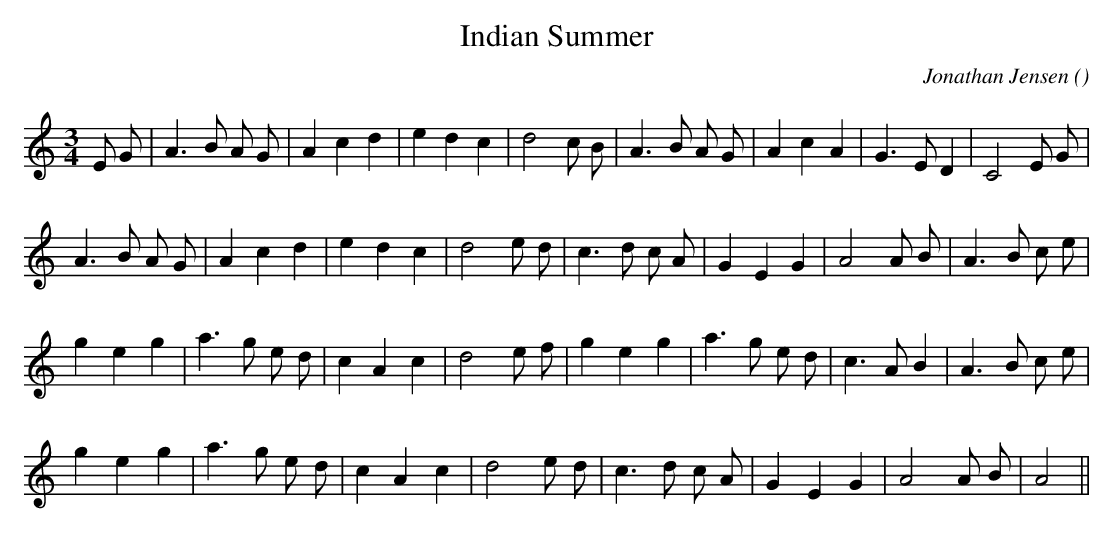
X:1
T: Indian Summer
C:Jonathan Jensen
O:
M:3/4
K:Am
K:Am
M:3/4
L:1/16
E2 G2 |A6 B2 A2 G2 |A4 c4 d4 |e4 d4 c4 |d8 c2 B2 |A6 B2 A2 G2 |A4 c4 A4 |G6 E2 D4 |C8 E2 G2 |
A6 B2 A2 G2 |A4 c4 d4 |e4 d4 c4 |d8 e2 d2 |c6 d2 c2 A2 |G4 E4 G4 |A8A2 B2 |A6 B2 c2 e2 |
g4 e4 g4 |a6 g2 e2 d2 |c4 A4 c4 |d8 e2 f2 |g4 e4 g4 |a6 g2 e2 d2 |c6 A2 B4 |A6 B2 c2 e2 |
g4 e4 g4 |a6 g2 e2 d2 |c4 A4 c4 |d8 e2 d2 |c6 d2 c2 A2 |G4 E4 G4 |A8A2 B2 |A8 ||
